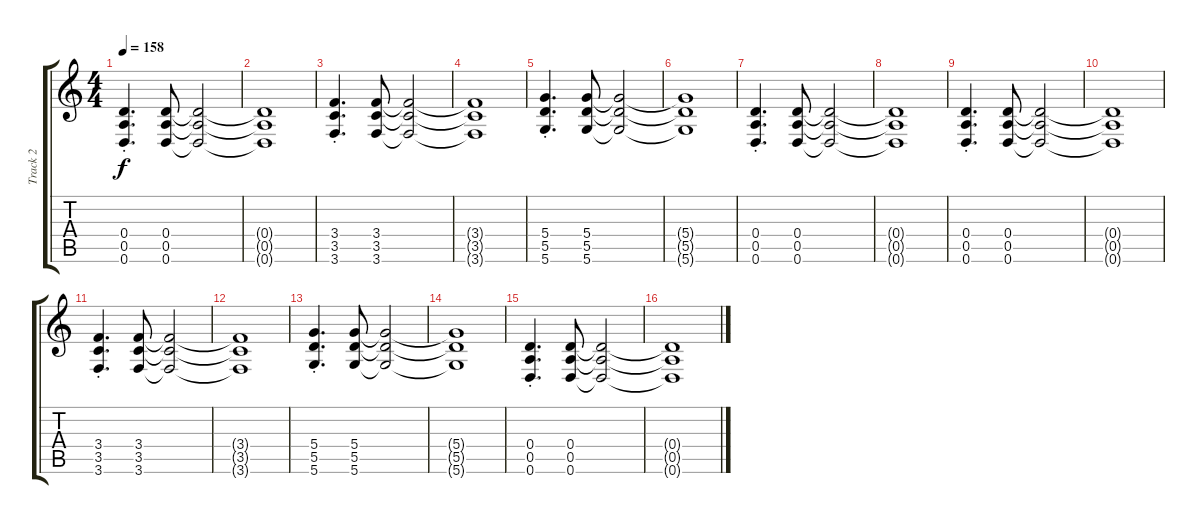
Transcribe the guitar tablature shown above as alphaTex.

\track ("Track 2" "Track 2") {instrument distortionguitar}
\staff {score tabs}
\tuning (E4 B3 G3 D3 A2 D2) {hide}
\ts (4 4)
\tempo 158
\clef g2
\ks c
(0.4{st} 0.5{st} 0.6{st}).4{d dy f} (0.4 0.5 0.6).8 (0.4{t} 0.5{t} 0.6{t}).2 |
(0.4{t} 0.5{t} 0.6{t}).1 |
(3.4{st} 3.5{st} 3.6{st}).4{d} (3.4 3.5 3.6).8 (3.4{t} 3.5{t} 3.6{t}).2 |
(3.4{t} 3.5{t} 3.6{t}).1 |
(5.4{st} 5.5{st} 5.6{st}).4{d} (5.4 5.5 5.6).8 (5.4{t} 5.5{t} 5.6{t}).2 |
(5.4{t} 5.5{t} 5.6{t}).1 |
(0.4{st} 0.5{st} 0.6{st}).4{d} (0.4 0.5 0.6).8 (0.4{t} 0.5{t} 0.6{t}).2 |
(0.4{t} 0.5{t} 0.6{t}).1 |
(0.4{st} 0.5{st} 0.6{st}).4{d} (0.4 0.5 0.6).8 (0.4{t} 0.5{t} 0.6{t}).2 |
(0.4{t} 0.5{t} 0.6{t}).1 |
(3.4{st} 3.5{st} 3.6{st}).4{d} (3.4 3.5 3.6).8 (3.4{t} 3.5{t} 3.6{t}).2 |
(3.4{t} 3.5{t} 3.6{t}).1 |
(5.4{st} 5.5{st} 5.6{st}).4{d} (5.4 5.5 5.6).8 (5.4{t} 5.5{t} 5.6{t}).2 |
(5.4{t} 5.5{t} 5.6{t}).1 |
(0.4{st} 0.5{st} 0.6{st}).4{d} (0.4 0.5 0.6).8 (0.4{t} 0.5{t} 0.6{t}).2 |
(0.4{t} 0.5{t} 0.6{t}).1
